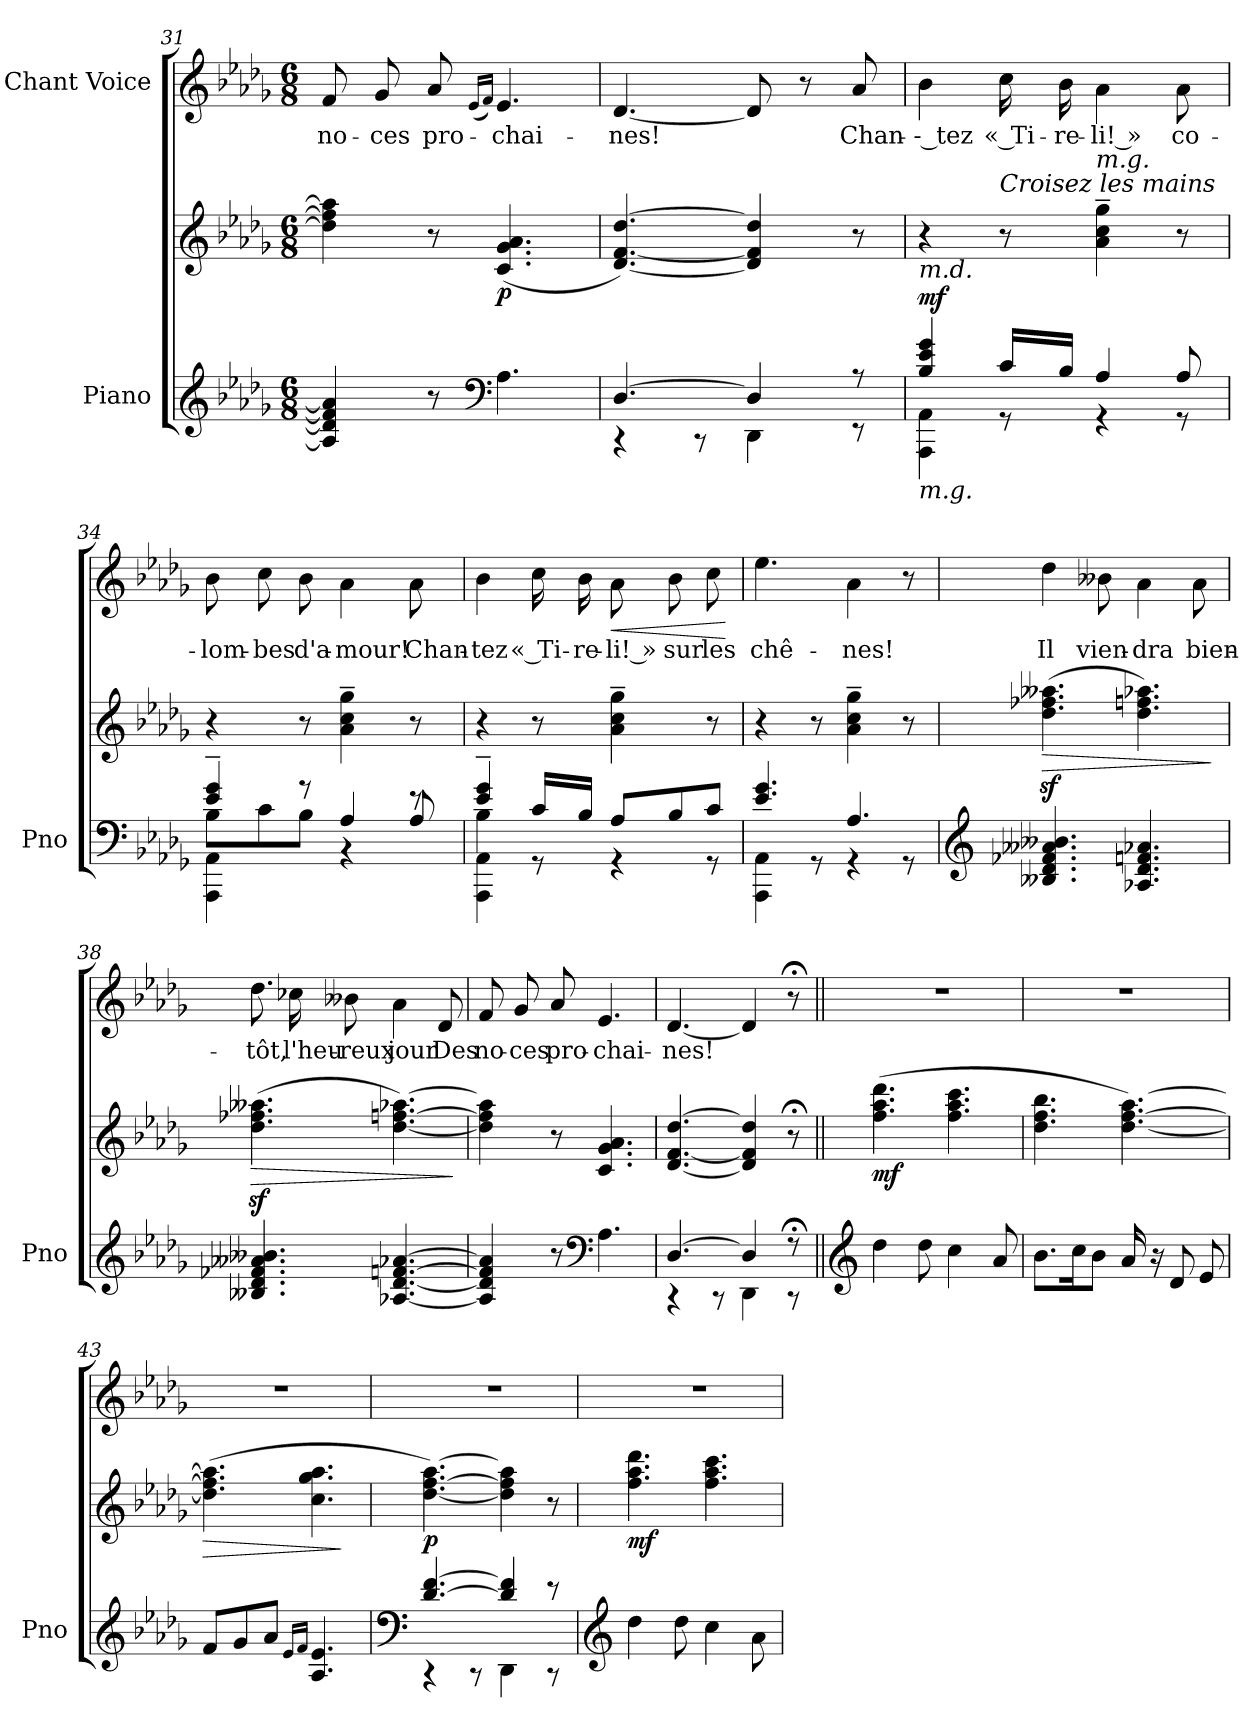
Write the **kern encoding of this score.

**kern	**kern	**dynam	**kern	**text	**dynam
*part2	*part2	*part2	*part1	*part1	*part1
*staff3	*staff2	*staff2/3	*staff1	*staff1	*staff1
*I"Piano	*	*	*I"Chant Voice	*	*
*I'Pno	*	*	*	*	*
*clefG2	*clefG2	*	*clefG2	*	*
*k[b-e-a-d-g-]	*k[b-e-a-d-g-]	*	*k[b-e-a-d-g-]	*	*
*M6/8	*M6/8	*	*M6/8	*	*
=31	=31	=31	=31	=31	=31
4A-/] 4d-/] 4f/] 4a-/]	4dd-\] 4ff\] 4aa-\]	.	8f/	no-	.
.	.	.	8g-/	-ces	.
8r	8r	.	8a-/	pro-	.
*clefF4	*	*	*	*	*
.	.	.	(16qe-/LL	.	.
.	.	.	16qf/JJ)	.	.
!	!	!LO:DY:b	!	!	!
4.A-\	(>4.c/ 4.g-/ 4.a-/	p	4.e-/	-chai-	.
=32	=32	=32	=32	=32	=32
*^	*	*	*	*	*
[4.D-/	4r	[4.d-/ [>4.f/ [4.dd-/)	.	[4.d-/	-nes!	.
.	8r	.	.	.	.	.
4D-/]	4DD-\	4d-/] 4f/] 4dd-/]	.	8d-/]	.	.
!	!	!	!	!	!	!LO:DY:a
!	!	!	!	!	!	!LO:DY:n=1:a
.	.	.	.	8r	.	other-dynamics f
8r	8r	8r	.	8a-/	Chan-	.
=33	=33	=33	=33	=33	=33	=33
!LO:TX:b:i:t=m.g.	!	!	!	!	!	!
!LO:TX:a:i:t=m.d.	!	!	!	!	!	!
!	!	!	!LO:DY:a=2	!	!	!
4B-/ 4e-/ 4g-/	4AAA-\ 4AA-\	4r	mf	4b-\	-- tez	.
!	!	!LO:TX:i:t=Croisez les mains	!	!	!	!
16c/LL	8r	8r	.	16cc\	« Ti-	.
16B-/JJ	.	.	.	16b-\	-re-	.
!	!	!LO:TX:a:i:t=m.g.	!	!	!	!
4A-/	4r	4a-\~ 4cc\~ 4gg-\~	.	4a-\	-li! »	.
8A-/	8r	8r	.	8a-\	co-	.
=34	=34	=34	=34	=34	=34	=34
*	*^	*	*	*	*	*
4e-/~ 4g-/~	4AAA-\ 4AA-\	8B-\L	4r	.	8b-\	-lom-	.
.	.	8c\	.	.	8cc\	-bes	.
8ryy	8r	8B-\J	8r	.	8b-\	d'a-	.
4ryy	4A-/	4r	4a-\~ 4cc\~ 4gg-\~	.	4a-\	-mour!	.
8r	8A-/	8ryy	8r	.	8a-\	Chan-	.
=35	=35	=35	=35	=35	=35	=35	=35
4e-/~ 4g-/~	4AAA-\ 4AA-\	4B-\	4r	.	4b-\	-tez	.
16c/LL	8r	2ryy	8r	.	16cc\	« Ti-	.
16B-/JJ	.	.	.	.	16b-\	-re-	.
!	!	!	!	!	!	!	!LO:HP:b
8A-/L	4r	.	4a-\~ 4cc\~ 4gg-\~	.	8a-\	-li! »	<
8B-/	.	.	.	.	8b-\	sur	.
8c/J	8r	.	8r	.	8cc\	les	.
*v	*v	*v	*	*	*	*	*
.	.	.	.	.	[
=36	=36	=36	=36	=36	=36
*^	*	*	*	*	*
4.e-/ 4.g-/	4AAA-\ 4AA-\	4r	.	4.ee-\	chê-	.
.	8r	8r	.	.	.	.
4.A-/	4r	4a-\~ 4cc\~ 4gg-\~	.	4a-\	-nes!	.
.	8r	8r	.	8r	.	.
*v	*v	*	*	*	*	*
=37	=37	=37	=37	=37	=37
*clefG2	*	*	*	*	*
*^	*	*	*	*	*
!	!	!	!LO:HP:b	!	!	!
*v	*v	*	*	*	*	*
4.B--X/ 4.d-/ 4.f-X/ 4.a--X/ 4.b--X/	(4.dd-\z< 4.ff-X\z< 4.aa--X\z<	>	4dd-\	Il	.
.	.	.	8b--X\	vien-	.
4.A-X/ 4.d-/ 4.fn/ 4.a-X/	4.dd-\ 4.ffn\ 4.aa-X\)	.	4a-\	-dra	.
.	.	.	8a-\	bien-	.
.	.	]	.	.	.
=38	=38	=38	=38	=38	=38
!	!	!LO:HP:b	!	!	!
4.B--X/ 4.d-/ 4.f-X/ 4.a--X/ 4.b--X/	(4.dd-\z< 4.ff-X\z< 4.aa--X\z<	>	8.dd-\	-tôt,	.
.	.	.	16cc-X\	l'heu-	.
.	.	.	8b--X\	-reux	.
[4.A-X/ [4.d-/ [>4.fn/ [4.a-X/	[4.dd-\ [4.ffn\ [4.aa-X\)	.	4a-\	jour	.
.	.	.	8d-/	Des	.
.	.	]	.	.	.
=39	=39	=39	=39	=39	=39
4A-/] 4d-/] 4f/] 4a-/]	4dd-\] 4ff\] 4aa-\]	.	8f/	no-	.
.	.	.	8g-/	-ces	.
8r	8r	.	8a-/	pro-	.
*clefF4	*	*	*	*	*
4.A-\	4.c/ 4.g-/ 4.a-/	.	4.e-/	-chai-	.
=40	=40	=40	=40	=40	=40
*^	*	*	*	*	*
[4.D-/	4r	[4.d-/ [>4.f/ [4.dd-/	.	[4.d-/	-nes!	.
.	8r	.	.	.	.	.
4D-/]	4DD-\	4d-/] 4f/] 4dd-/]	.	4d-/]	.	.
8r;<	8r	8r;<	.	8r;<	.	.
*v	*v	*	*	*	*	*
=41||	=41||	=41||	=41||	=41||	=41||
*clefG2	*	*	*	*	*
*^	*	*	*	*	*
!	!	!	!LO:DY:b	!	!	!
*v	*v	*	*	*	*	*
4dd-\	(4.ff\ 4.aa-\ 4.ddd-\	mf	2.r	.	.
8dd-\	.	.	.	.	.
4cc\	4.ff\ 4.aa-\ 4.ccc\	.	.	.	.
8a-/	.	.	.	.	.
=42	=42	=42	=42	=42	=42
8.b-\L	4.dd-\ 4.ff\ 4.bb-\	.	2.r	.	.
16cc\K	.	.	.	.	.
8b-\J	.	.	.	.	.
16a-/LL	[4.dd-\ [4.ff\ [4.aa-\)	.	.	.	.
16r	.	.	.	.	.
8d-/	.	.	.	.	.
8e-/J	.	.	.	.	.
=43	=43	=43	=43	=43	=43
!	!	!LO:HP:b	!	!	!
8f/L	(4.dd-\] 4.ff\] 4.aa-\]	>	2.r	.	.
8g-/	.	.	.	.	.
8a-/J	.	.	.	.	.
16qe-/LL	.	.	.	.	.
16qf/JJ	.	.	.	.	.
4.A-/ 4.e-/	4.cc\ 4.gg-\ 4.aa-\	.	.	.	.
.	.	]	.	.	.
=44	=44	=44	=44	=44	=44
*clefF4	*	*	*	*	*
*^	*	*	*	*	*
!	!	!	!LO:DY:b	!	!	!
[4.d-/ [4.f/	4r	[4.dd-\ [4.ff\ [4.aa-\)	p	2.r	.	.
.	8r	.	.	.	.	.
4d-/] 4f/]	4DD-\	4dd-\] 4ff\] 4aa-\]	.	.	.	.
8r	8r	8r	.	.	.	.
*v	*v	*	*	*	*	*
=45	=45	=45	=45	=45	=45
*clefG2	*	*	*	*	*
*^	*	*	*	*	*
!	!	!	!LO:DY:b	!	!	!
*v	*v	*	*	*	*	*
4dd-\	4.ff\ 4.aa-\ 4.ddd-\	mf	2.r	.	.
8dd-\	.	.	.	.	.
4cc\	4.ff\ 4.aa-\ 4.ccc\	.	.	.	.
8a-\	.	.	.	.	.
=	=	=	=	=	=
*-	*-	*-	*-	*-	*-
